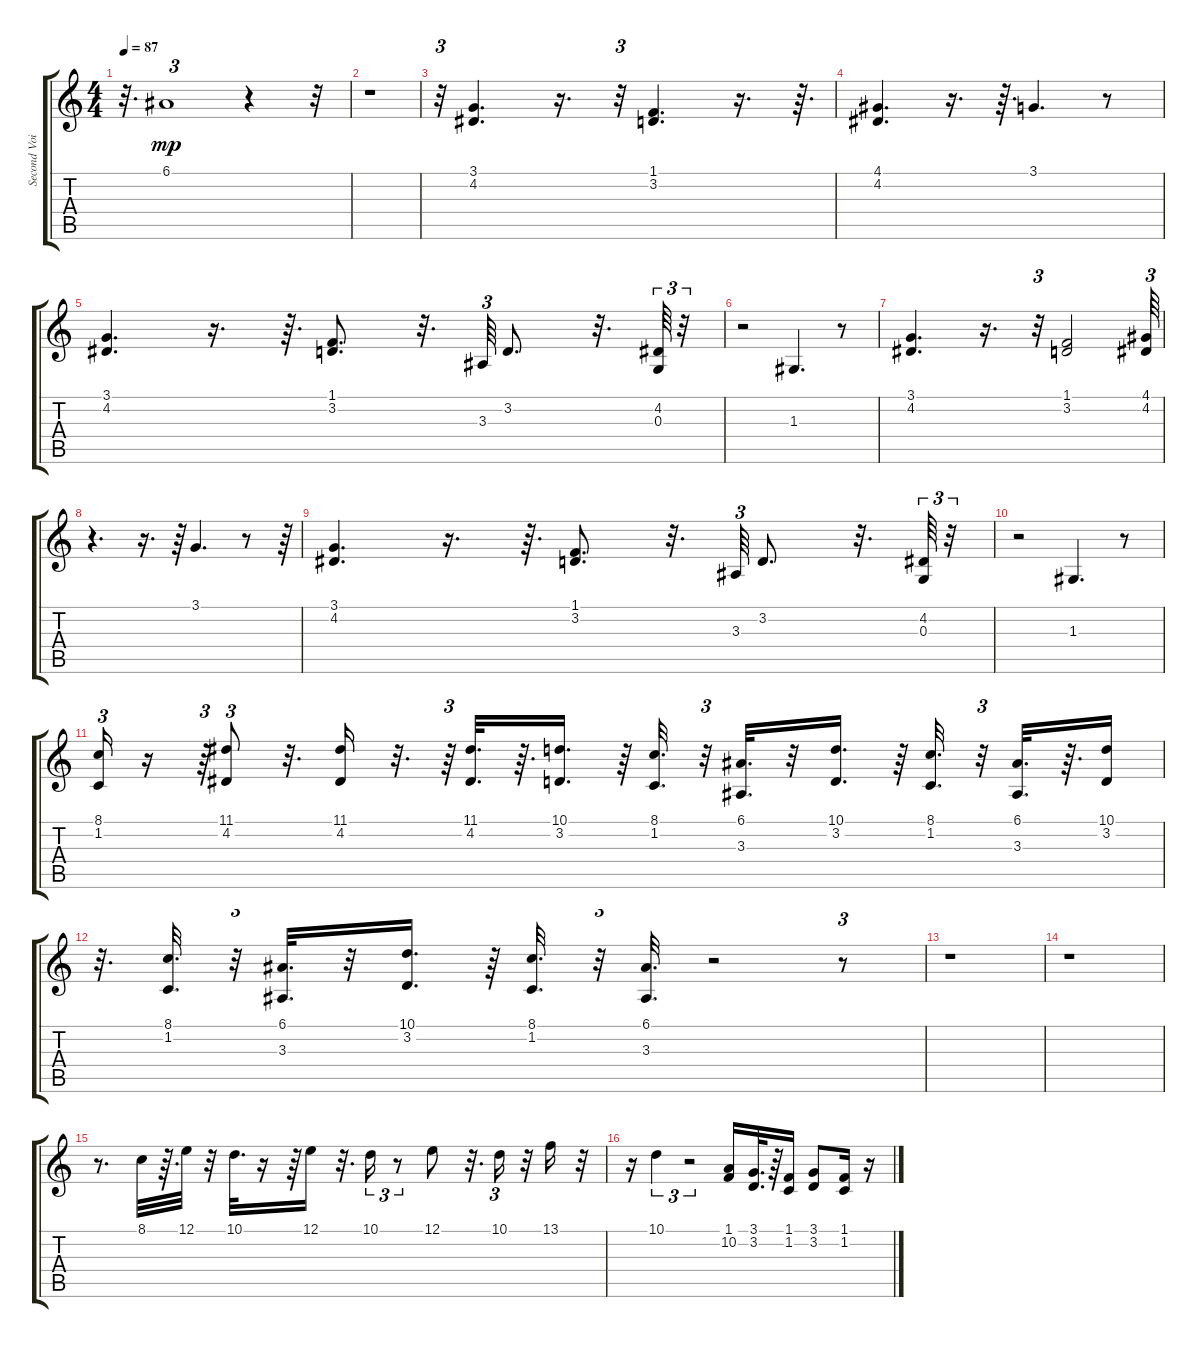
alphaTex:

\track ("Second Voice" "Second Voi") {instrument choiraahs}
\staff {score tabs}
\tuning (E4 B3 G3 D3 A2 E2) {hide}
\ts (4 4)
\tempo 87
\clef g2
\ks c
r.32{d dy mp} 6.1.1{tu (3 2)} r.4 r.32 |
r.1 |
r.32{tu (3 2)} (3.1 4.2).4{d} r.16{d} r.32{tu (3 2)} (1.1 3.2).4{d} r.16{d} r.64{d} |
(4.1 4.2).4{d} r.16{d} r.64{d} 3.1.4{d} r.8 |
(3.1 4.2).4{d} r.16{d} r.64{d} (1.1 3.2).8{d} r.32{d} 3.3.64{tu (3 2)} 3.2.8{d} r.32{d} (4.2 0.3).64{tu (3 2)} r.32{tu (3 2)} |
r.2 1.3.4{d} r.8 |
(3.1 4.2).4{d} r.16{d} r.32{tu (3 2)} (1.1 3.2).2 (4.1 4.2).64{tu (3 2)} |
r.4{d} r.16{d} r.64 3.1.4{d} r.8 r.64 |
(3.1 4.2).4{d} r.16{d} r.64{d} (1.1 3.2).8{d} r.32{d} 3.3.64{tu (3 2)} 3.2.8{d} r.32{d} (4.2 0.3).64{tu (3 2)} r.32{tu (3 2)} |
r.2 1.3.4{d} r.8 |
(8.1 1.2).16{tu (3 2)} r.16 r.64{tu (3 2)} (11.1 4.2).8{tu (3 2)} r.32{d} (11.1 4.2).16 r.32{d} r.64{tu (3 2)} (11.1 4.2).32{d} r.64{d} (10.1 3.2).16{d} r.64 (8.1 1.2).32{d} r.32{tu (3 2)} (6.1 3.3).32{d} r.32 (10.1 3.2).16{d} r.64 (8.1 1.2).32{d} r.32{tu (3 2)} (6.1 3.3).32{d} r.64{d} (10.1 3.2).16 |
r.32{d} (8.1 1.2).32{d} r.32{tu (3 2)} (6.1 3.3).32{d} r.32 (10.1 3.2).16{d} r.64 (8.1 1.2).32{d} r.32{tu (3 2)} (6.1 3.3).32{d} r.2 r.8{tu (3 2)} |
r.1 |
r.1 |
r.8{d} 8.1.32 r.64{d} 12.1.32 r.32 10.1.32{d} r.16 r.64 12.1.16 r.32{d} 10.1.16{tu (3 2)} r.8{tu (3 2)} 12.1.8 r.32{d} 10.1.16{tu (3 2)} r.32 13.1.16 r.32 |
r.16 10.1.4{tu (3 2)} r.2{tu (3 2)} (1.1 10.2).16 (3.1 3.2).32{d} r.64 (1.1 1.2).16 (3.1 3.2).8 (1.1 1.2).16 r.16
